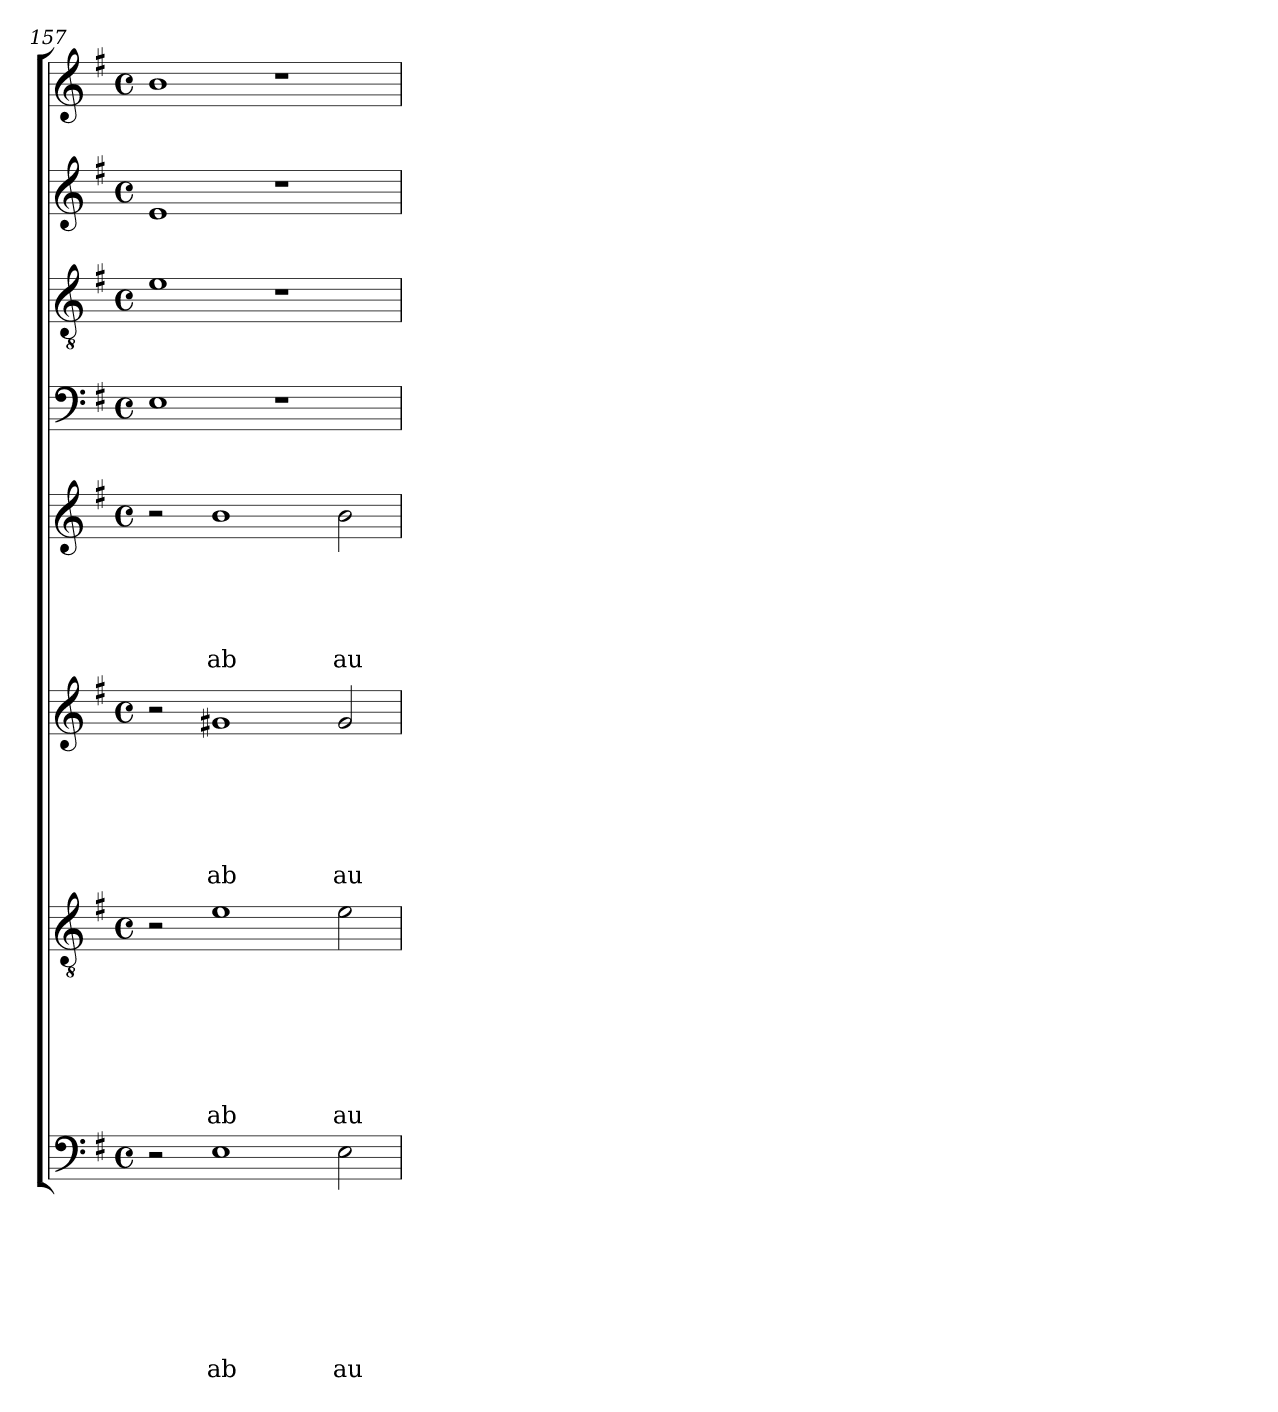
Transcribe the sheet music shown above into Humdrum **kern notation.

**kern	**text	**text	**text	**text	**text	**text	**text	**text	**kern	**text	**text	**text	**text	**text	**text	**text	**kern	**text	**text	**text	**text	**text	**text	**kern	**text	**text	**text	**text	**text	**kern	**kern	**kern	**kern
*part8	*part8	*part8	*part8	*part8	*part8	*part8	*part8	*part8	*part7	*part7	*part7	*part7	*part7	*part7	*part7	*part7	*part6	*part6	*part6	*part6	*part6	*part6	*part6	*part5	*part5	*part5	*part5	*part5	*part5	*part4	*part3	*part2	*part1
*staff8	*staff8	*staff8	*staff8	*staff8	*staff8	*staff8	*staff8	*staff8	*staff7	*staff7	*staff7	*staff7	*staff7	*staff7	*staff7	*staff7	*staff6	*staff6	*staff6	*staff6	*staff6	*staff6	*staff6	*staff5	*staff5	*staff5	*staff5	*staff5	*staff5	*staff4	*staff3	*staff2	*staff1
*clefF4	*	*	*	*	*	*	*	*	*clefGv2	*	*	*	*	*	*	*	*clefG2	*	*	*	*	*	*	*clefG2	*	*	*	*	*	*clefF4	*clefGv2	*clefG2	*clefG2
*k[f#]	*	*	*	*	*	*	*	*	*k[f#]	*	*	*	*	*	*	*	*k[f#]	*	*	*	*	*	*	*k[f#]	*	*	*	*	*	*k[f#]	*k[f#]	*k[f#]	*k[f#]
*G:	*	*	*	*	*	*	*	*	*G:	*	*	*	*	*	*	*	*G:	*	*	*	*	*	*	*G:	*	*	*	*	*	*G:	*G:	*G:	*G:
*M4/4	*	*	*	*	*	*	*	*	*M4/4	*	*	*	*	*	*	*	*M4/4	*	*	*	*	*	*	*M4/4	*	*	*	*	*	*M4/4	*M4/4	*M4/4	*M4/4
*met(c)	*	*	*	*	*	*	*	*	*met(c)	*	*	*	*	*	*	*	*met(c)	*	*	*	*	*	*	*met(c)	*	*	*	*	*	*met(c)	*met(c)	*met(c)	*met(c)
=157	=157	=157	=157	=157	=157	=157	=157	=157	=157	=157	=157	=157	=157	=157	=157	=157	=157	=157	=157	=157	=157	=157	=157	=157	=157	=157	=157	=157	=157	=157	=157	=157	=157
2r	.	.	.	.	.	.	.	.	2r	.	.	.	.	.	.	.	2r	.	.	.	.	.	.	2r	.	.	.	.	.	1E	1e	1e	1b
!	!	!	!	!	!	!	!	!LO:LY:b	!	!	!	!	!	!	!	!LO:LY:b	!	!	!	!	!	!	!LO:LY:b	!	!	!	!	!	!LO:LY:b	!	!	!	!
1E	.	.	.	.	.	.	.	ab	1e	.	.	.	.	.	.	ab	1g#X	.	.	.	.	.	ab	1b	.	.	.	.	ab	.	.	.	.
.	.	.	.	.	.	.	.	.	.	.	.	.	.	.	.	.	.	.	.	.	.	.	.	.	.	.	.	.	.	1r	1r	1r	1r
!	!	!	!	!	!	!	!	!LO:LY:b	!	!	!	!	!	!	!	!LO:LY:b	!	!	!	!	!	!	!LO:LY:b	!	!	!	!	!	!LO:LY:b	!	!	!	!
2E\	.	.	.	.	.	.	.	au	2e\	.	.	.	.	.	.	au	2g#/	.	.	.	.	.	au	2b\	.	.	.	.	au	.	.	.	.
=	=	=	=	=	=	=	=	=	=	=	=	=	=	=	=	=	=	=	=	=	=	=	=	=	=	=	=	=	=	=	=	=	=
*-	*-	*-	*-	*-	*-	*-	*-	*-	*-	*-	*-	*-	*-	*-	*-	*-	*-	*-	*-	*-	*-	*-	*-	*-	*-	*-	*-	*-	*-	*-	*-	*-	*-
